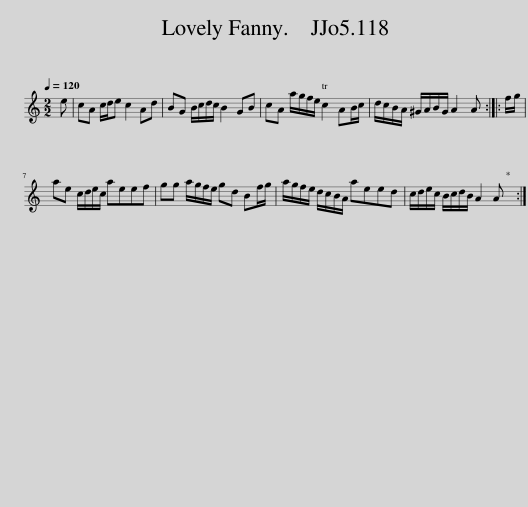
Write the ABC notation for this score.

X:1
L:1/8
Q:1/4=120
M:2/2
I:linebreak $
K:C
V:1 treble
V:1
 e | cA c/d/e c2 Ad | BG B/c/d/c/ B2 GB | cA a/g/f/e/ c2 AB/c/ | d/c/B/A/ ^G/A/B/G/ A2 A :: %5
 f/g/ |$ ae c/d/e/c/ aeef | gg a/g/f/e/ gd Bf/g/ | a/g/f/e/ d/c/B/A/ aeed | c/d/e/c/ B/c/d/B/ A2 A :| %10
